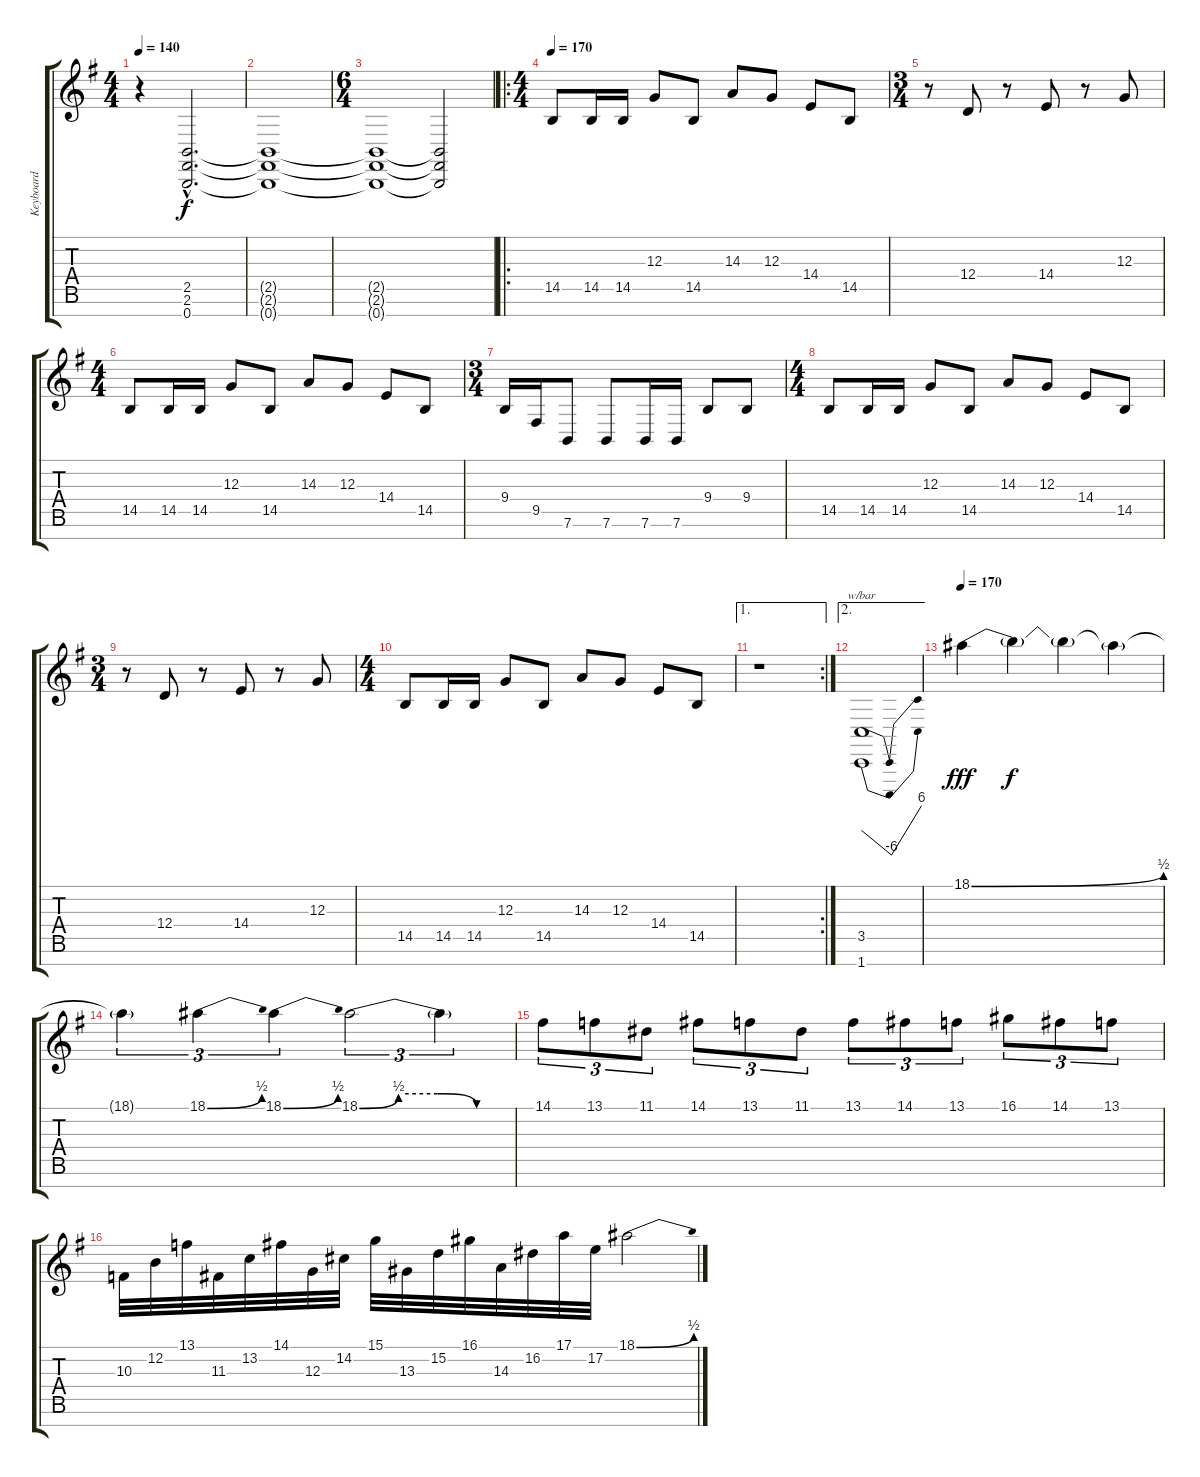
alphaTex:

\track ("Keyboard" "Keyboard") {instrument lead2sawtooth}
\staff {score tabs}
\tuning (E4 B3 G3 D3 A2 E2 B1) {hide}
\ts (4 4)
\tempo 140
\clef g2
\ks g
r.4{dy f} (2.5{hac} 2.6{hac} 0.7{hac}).2{d volume 3} |
(2.5{t} 2.6{t} 0.7{t}).1 |
\ts (6 4)
(2.5{t} 2.6{t} 0.7{t}).1 (2.5{t} 2.6{t} 0.7{t}).2 |
\ro
\ts (4 4)
\tempo 170
14.5.8{volume 16} 14.5.16 14.5.16 12.3.8 14.5.8 14.3.8 12.3.8 14.4.8 14.5.8 |
\ts (3 4)
r.8 12.4.8 r.8 14.4.8 r.8 12.3.8 |
\ts (4 4)
14.5.8 14.5.16 14.5.16 12.3.8 14.5.8 14.3.8 12.3.8 14.4.8 14.5.8 |
\ts (3 4)
9.4.16 9.5.16 7.6.8 7.6.8 7.6.16 7.6.16 9.4.8 9.4.8 |
\ts (4 4)
14.5.8 14.5.16 14.5.16 12.3.8 14.5.8 14.3.8 12.3.8 14.4.8 14.5.8 |
\ts (3 4)
r.8 12.4.8 r.8 14.4.8 r.8 12.3.8 |
\ts (4 4)
14.5.8 14.5.16 14.5.16 12.3.8 14.5.8 14.3.8 12.3.8 14.4.8 14.5.8 |
\ae 1
\rc 2
r.1 |
\ae 2
(3.5 1.7).1{tbe (dip default 0 0 15 -24 60 24)} |
\tempo 170
18.1{be (bend 0 0 60 2)}.4{dy fff} 18.1{t}.4{dy f} 18.1{t}.4 18.1{t}.4 |
18.1{t}.4{tu (3 2)} 18.1{be (bend 0 0 60 2)}.4{tu (3 2)} 18.1{be (bend 0 0 60 2)}.4{tu (3 2)} 18.1{be (custom 0 0 15 2 30 2 45 0 60 0)}.2{tu (3 2)} 18.1{t}.4{tu (3 2)} |
14.1.8{tu (3 2)} 13.1.8{tu (3 2)} 11.1.8{tu (3 2)} 14.1.8{tu (3 2)} 13.1.8{tu (3 2)} 11.1.8{tu (3 2)} 13.1.8{tu (3 2)} 14.1.8{tu (3 2)} 13.1.8{tu (3 2)} 16.1.8{tu (3 2)} 14.1.8{tu (3 2)} 13.1.8{tu (3 2)} |
10.3.32 12.2.32 13.1.32 11.3.32 13.2.32 14.1.32 12.3.32 14.2.32 15.1.32 13.3.32 15.2.32 16.1.32 14.3.32 16.2.32 17.1.32 17.2.32 18.1{be (bend 0 0 60 2)}.2
